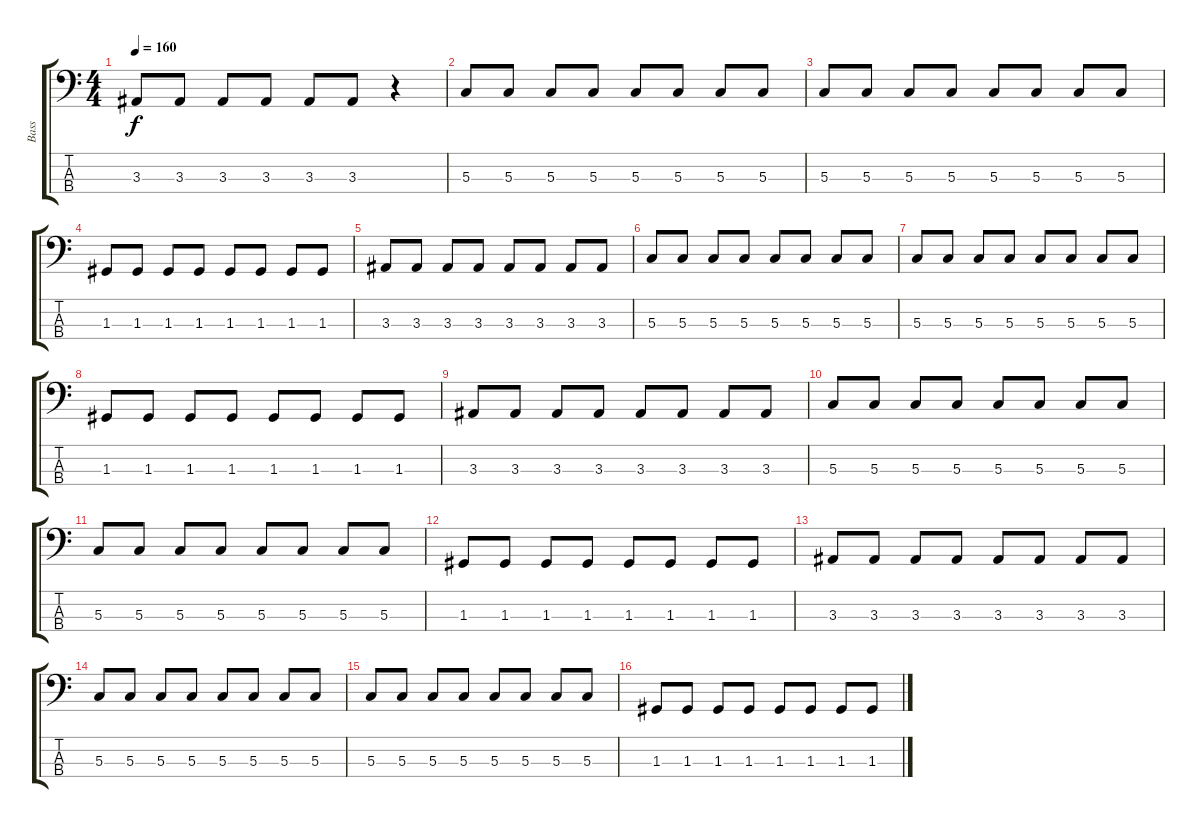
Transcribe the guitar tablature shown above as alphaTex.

\track ("Bass" "Bass") {instrument electricbasspick}
\staff {score tabs}
\tuning (F2 C2 G1 C1) {hide}
\ts (4 4)
\tempo 160
\clef f4
\ks c
3.3.8{dy f} 3.3.8 3.3.8 3.3.8 3.3.8 3.3.8 r.4 |
5.3.8 5.3.8 5.3.8 5.3.8 5.3.8 5.3.8 5.3.8 5.3.8 |
5.3.8 5.3.8 5.3.8 5.3.8 5.3.8 5.3.8 5.3.8 5.3.8 |
1.3.8 1.3.8 1.3.8 1.3.8 1.3.8 1.3.8 1.3.8 1.3.8 |
3.3.8 3.3.8 3.3.8 3.3.8 3.3.8 3.3.8 3.3.8 3.3.8 |
5.3.8 5.3.8 5.3.8 5.3.8 5.3.8 5.3.8 5.3.8 5.3.8 |
5.3.8 5.3.8 5.3.8 5.3.8 5.3.8 5.3.8 5.3.8 5.3.8 |
1.3.8 1.3.8 1.3.8 1.3.8 1.3.8 1.3.8 1.3.8 1.3.8 |
3.3.8 3.3.8 3.3.8 3.3.8 3.3.8 3.3.8 3.3.8 3.3.8 |
5.3.8 5.3.8 5.3.8 5.3.8 5.3.8 5.3.8 5.3.8 5.3.8 |
5.3.8 5.3.8 5.3.8 5.3.8 5.3.8 5.3.8 5.3.8 5.3.8 |
1.3.8 1.3.8 1.3.8 1.3.8 1.3.8 1.3.8 1.3.8 1.3.8 |
3.3.8 3.3.8 3.3.8 3.3.8 3.3.8 3.3.8 3.3.8 3.3.8 |
5.3.8 5.3.8 5.3.8 5.3.8 5.3.8 5.3.8 5.3.8 5.3.8 |
5.3.8 5.3.8 5.3.8 5.3.8 5.3.8 5.3.8 5.3.8 5.3.8 |
1.3.8 1.3.8 1.3.8 1.3.8 1.3.8 1.3.8 1.3.8 1.3.8
